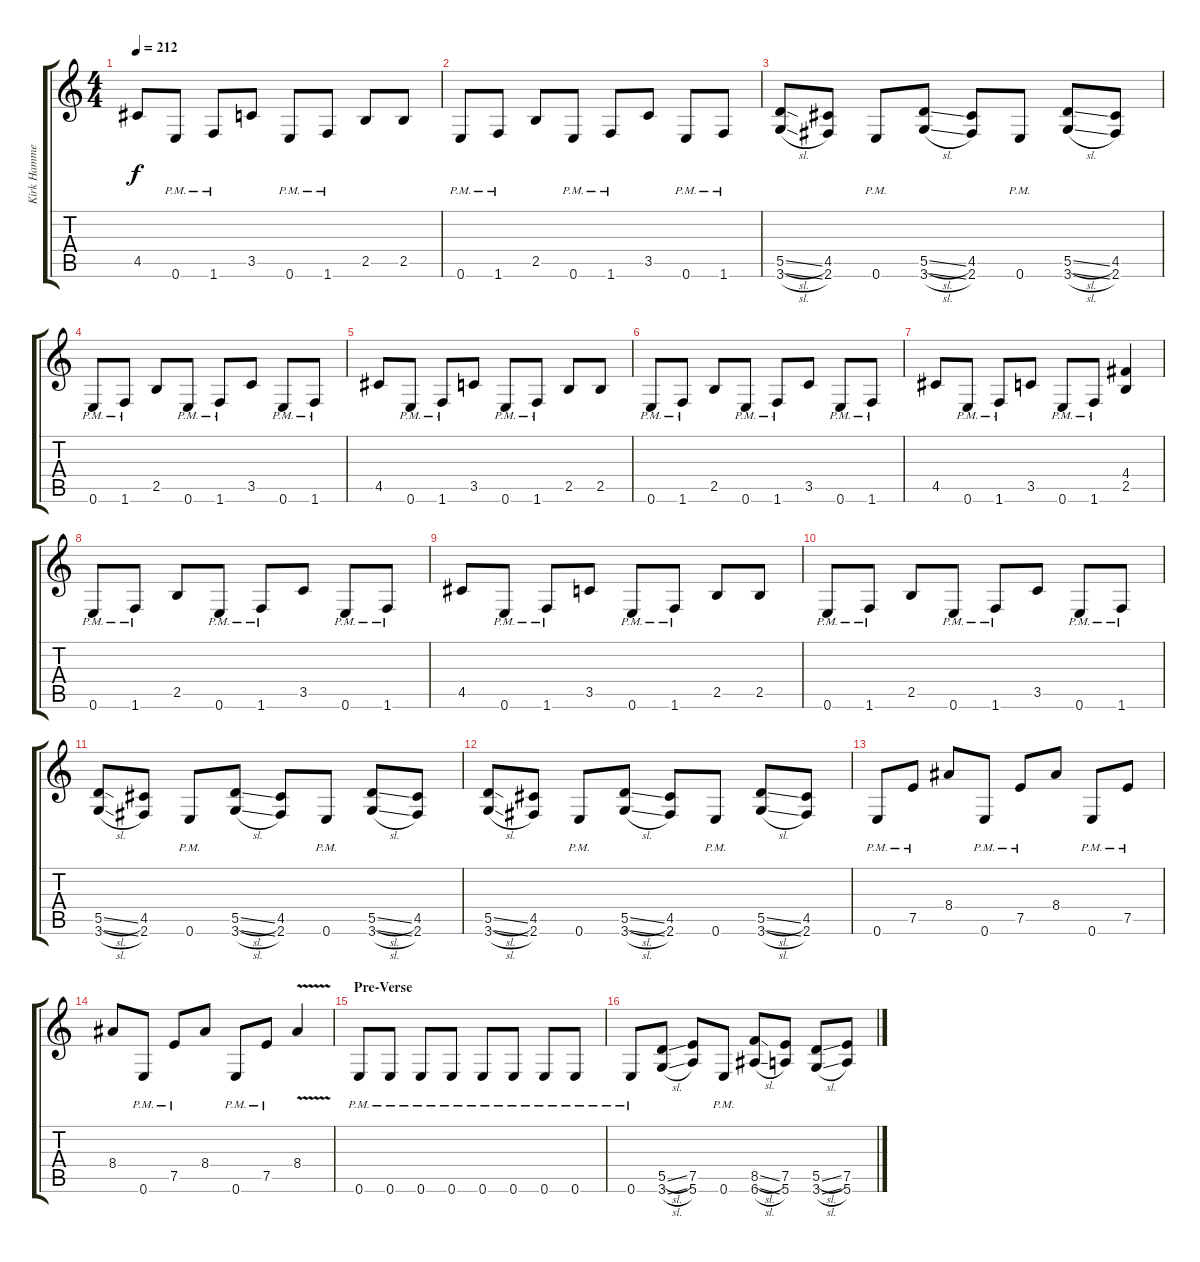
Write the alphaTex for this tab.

\track ("Kirk Hammet (Lead Guitar)" "Kirk Hamme") {instrument overdrivenguitar}
\staff {score tabs}
\tuning (E4 B3 G3 D3 A2 E2) {hide}
\ts (4 4)
\tempo 212
\clef g2
\ks c
4.5.8{dy f} 0.6{pm}.8 1.6{pm}.8 3.5.8 0.6{pm}.8 1.6{pm}.8 2.5.8 2.5.8 |
0.6{pm}.8 1.6{pm}.8 2.5.8 0.6{pm}.8 1.6{pm}.8 3.5.8 0.6{pm}.8 1.6{pm}.8 |
(5.5{sl} 3.6{sl}).8 (4.5 2.6).8 0.6{pm}.8 (5.5{sl} 3.6{sl}).8 (4.5 2.6).8 0.6{pm}.8 (5.5{sl} 3.6{sl}).8 (4.5 2.6).8 |
0.6{pm}.8 1.6{pm}.8 2.5.8 0.6{pm}.8 1.6{pm}.8 3.5.8 0.6{pm}.8 1.6{pm}.8 |
4.5.8 0.6{pm}.8 1.6{pm}.8 3.5.8 0.6{pm}.8 1.6{pm}.8 2.5.8 2.5.8 |
0.6{pm}.8 1.6{pm}.8 2.5.8 0.6{pm}.8 1.6{pm}.8 3.5.8 0.6{pm}.8 1.6{pm}.8 |
4.5.8 0.6{pm}.8 1.6{pm}.8 3.5.8 0.6{pm}.8 1.6{pm}.8 (4.4 2.5).4 |
0.6{pm}.8 1.6{pm}.8 2.5.8 0.6{pm}.8 1.6{pm}.8 3.5.8 0.6{pm}.8 1.6{pm}.8 |
4.5.8 0.6{pm}.8 1.6{pm}.8 3.5.8 0.6{pm}.8 1.6{pm}.8 2.5.8 2.5.8 |
0.6{pm}.8 1.6{pm}.8 2.5.8 0.6{pm}.8 1.6{pm}.8 3.5.8 0.6{pm}.8 1.6{pm}.8 |
(5.5{sl} 3.6{sl}).8 (4.5 2.6).8 0.6{pm}.8 (5.5{sl} 3.6{sl}).8 (4.5 2.6).8 0.6{pm}.8 (5.5{sl} 3.6{sl}).8 (4.5 2.6).8 |
(5.5{sl} 3.6{sl}).8 (4.5 2.6).8 0.6{pm}.8 (5.5{sl} 3.6{sl}).8 (4.5 2.6).8 0.6{pm}.8 (5.5{sl} 3.6{sl}).8 (4.5 2.6).8 |
0.6{pm}.8 7.5{pm}.8 8.4.8 0.6{pm}.8 7.5{pm}.8 8.4.8 0.6{pm}.8 7.5{pm}.8 |
8.4.8 0.6{pm}.8 7.5{pm}.8 8.4.8 0.6{pm}.8 7.5{pm}.8 8.4{v}.4 |
\section ("" "Pre-Verse")
0.6{pm}.8 0.6{pm}.8 0.6{pm}.8 0.6{pm}.8 0.6{pm}.8 0.6{pm}.8 0.6{pm}.8 0.6{pm}.8 |
0.6{pm}.8 (5.5{sl} 3.6{sl}).8 (7.5 5.6).8 0.6{pm}.8 (8.5{sl} 6.6{sl}).8 (7.5 5.6).8 (5.5{sl} 3.6{sl}).8 (7.5 5.6).8
